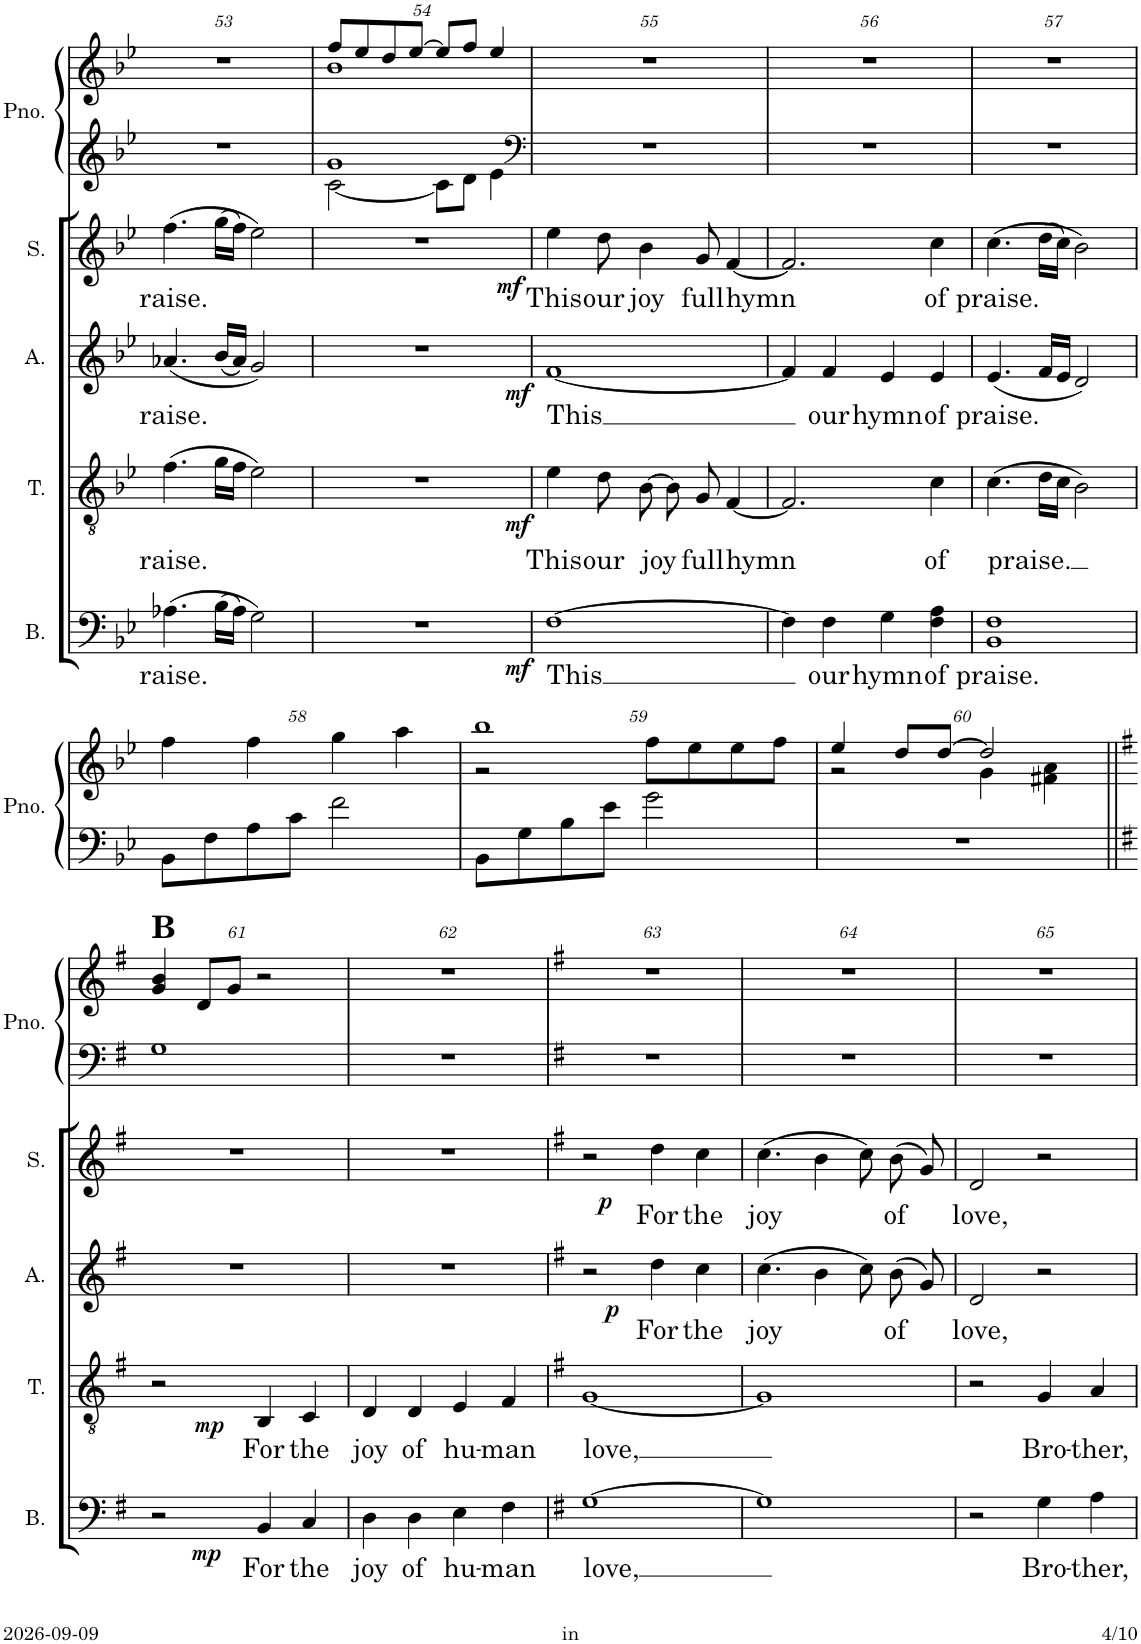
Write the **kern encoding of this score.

**kern	**text	**dynam	**kern	**text	**dynam	**kern	**text	**dynam	**kern	**text	**dynam	**kern	**kern
*part5	*part5	*part5	*part4	*part4	*part4	*part3	*part3	*part3	*part2	*part2	*part2	*part1	*part1
*staff6	*staff6	*staff6	*staff5	*staff5	*staff5	*staff4	*staff4	*staff4	*staff3	*staff3	*staff3	*staff2	*staff1
*I"Bass	*	*	*I"Tenor	*	*	*I"Alto	*	*	*I"Soprano	*	*	*I"Piano	*
*I'B.	*	*	*I'T.	*	*	*I'A.	*	*	*I'S.	*	*	*I'Pno.	*
!!LO:PB:g=z
*clefF4	*	*	*clefGv2	*	*	*clefG2	*	*	*clefG2	*	*	*clefG2	*clefG2
*k[b-e-]	*	*	*k[b-e-]	*	*	*k[b-e-]	*	*	*k[b-e-]	*	*	*k[b-e-]	*k[b-e-]
*M2/2	*	*	*M2/2	*	*	*M2/2	*	*	*M2/2	*	*	*M2/2	*M2/2
=53	=53	=53	=53	=53	=53	=53	=53	=53	=53	=53	=53	=53	=53
!	!LO:LY:b	!	!	!LO:LY:b	!	!	!LO:LY:b	!	!	!LO:LY:b	!	!	!
(4.A-X\	raise.	.	(4.f\	raise.	.	(4.a-X/	raise.	.	(4.ff\	raise.	.	1r	1r
(16B-\LL	.	.	16g\LL	.	.	(16b-/LL	.	.	(16gg\LL	.	.	.	.
16A-\JJ)	.	.	16f\JJ	.	.	16a-/JJ)	.	.	16ff\JJ)	.	.	.	.
2G\)	.	.	2e-\)	.	.	2g/)	.	.	2ee-\)	.	.	.	.
=54	=54	=54	=54	=54	=54	=54	=54	=54	=54	=54	=54	=54	=54
*	*	*	*	*	*	*	*	*	*	*	*	*^	*^
1r	.	.	1r	.	.	1r	.	.	1r	.	.	1g	[2c\	8ff/L	1b-
.	.	.	.	.	.	.	.	.	.	.	.	.	.	8ee-/	.
.	.	.	.	.	.	.	.	.	.	.	.	.	.	8dd/	.
.	.	.	.	.	.	.	.	.	.	.	.	.	.	[8ee-/J	.
.	.	.	.	.	.	.	.	.	.	.	.	.	8c\L]	8ee-/L]	.
.	.	.	.	.	.	.	.	.	.	.	.	.	8d\J	8ff/J	.
.	.	.	.	.	.	.	.	.	.	.	.	.	4e-\	4ee-/	.
*	*	*	*	*	*	*	*	*	*	*	*	*v	*v	*	*
*	*	*	*	*	*	*	*	*	*	*	*	*	*v	*v
=55	=55	=55	=55	=55	=55	=55	=55	=55	=55	=55	=55	=55	=55
*	*	*	*	*	*	*	*	*	*	*	*	*clefF4	*
*	*	*	*	*	*	*	*	*	*	*	*	*^	*
!	!LO:LY:b	!LO:DY:b	!	!LO:LY:b	!LO:DY:b	!	!LO:LY:b	!LO:DY:b	!	!LO:LY:b	!LO:DY:b	!	!	!
*	*	*	*	*	*	*	*	*	*	*	*	*v	*v	*
[1F	This	mf	4e-\	This	mf	[1f	This	mf	4ee-\	This	mf	1r	1r
!	!	!	!	!LO:LY:b	!	!	!	!	!	!LO:LY:b	!	!	!
.	.	.	8d\	our	.	.	.	.	8dd\	our	.	.	.
!	!	!	!	!LO:LY:b	!	!	!	!	!	!LO:LY:b	!	!	!
.	.	.	[8B-\	joy	.	.	.	.	4b-\	joy	.	.	.
.	.	.	8B-\]	.	.	.	.	.	.	.	.	.	.
!	!	!	!	!LO:LY:b	!	!	!	!	!	!LO:LY:b	!	!	!
.	.	.	8G/	full	.	.	.	.	8g/	full	.	.	.
!	!	!	!	!LO:LY:b	!	!	!	!	!	!LO:LY:b	!	!	!
.	.	.	[4F/	hymn	.	.	.	.	[4f/	hymn	.	.	.
=56	=56	=56	=56	=56	=56	=56	=56	=56	=56	=56	=56	=56	=56
4F\]	.	.	2.F/]	.	.	4f/]	.	.	2.f/]	.	.	1r	1r
!	!LO:LY:b	!	!	!	!	!	!LO:LY:b	!	!	!	!	!	!
4F\	our	.	.	.	.	4f/	our	.	.	.	.	.	.
!	!LO:LY:b	!	!	!	!	!	!LO:LY:b	!	!	!	!	!	!
4G\	hymn	.	.	.	.	4e-/	hymn	.	.	.	.	.	.
!	!LO:LY:b	!	!	!LO:LY:b	!	!	!LO:LY:b	!	!	!LO:LY:b	!	!	!
4F\ 4A\	of	.	4c\	of	.	4e-/	of	.	4cc\	of	.	.	.
=57	=57	=57	=57	=57	=57	=57	=57	=57	=57	=57	=57	=57	=57
!	!LO:LY:b	!	!	!LO:LY:b	!	!	!LO:LY:b	!	!	!LO:LY:b	!	!	!
1BB- 1F	praise.	.	(4.c\	praise.	.	(4.e-/	praise.	.	(4.cc\	praise.	.	1r	1r
.	.	.	16d\LL	.	.	16f/LL	.	.	(16dd\LL	.	.	.	.
.	.	.	16c\JJ	.	.	16e-/JJ	.	.	16cc\JJ)	.	.	.	.
.	.	.	2B-\)	.	.	2d/)	.	.	2b-\)	.	.	.	.
!!LO:LB:g=z
=58	=58	=58	=58	=58	=58	=58	=58	=58	=58	=58	=58	=58	=58
1r	.	.	1r	.	.	1r	.	.	1r	.	.	8BB-\L	4ff\
.	.	.	.	.	.	.	.	.	.	.	.	8F\	.
.	.	.	.	.	.	.	.	.	.	.	.	8A\	4ff\
.	.	.	.	.	.	.	.	.	.	.	.	8c\J	.
.	.	.	.	.	.	.	.	.	.	.	.	2f\	4gg\
.	.	.	.	.	.	.	.	.	.	.	.	.	4aa\
=59	=59	=59	=59	=59	=59	=59	=59	=59	=59	=59	=59	=59	=59
*	*	*	*	*	*	*	*	*	*	*	*	*	*^
1r	.	.	1r	.	.	1r	.	.	1r	.	.	8BB-\L	1bb-	2r
.	.	.	.	.	.	.	.	.	.	.	.	8G\	.	.
.	.	.	.	.	.	.	.	.	.	.	.	8B-\	.	.
.	.	.	.	.	.	.	.	.	.	.	.	8e-\J	.	.
.	.	.	.	.	.	.	.	.	.	.	.	2g\	.	8ff\L
.	.	.	.	.	.	.	.	.	.	.	.	.	.	8ee-\
.	.	.	.	.	.	.	.	.	.	.	.	.	.	8ee-\
.	.	.	.	.	.	.	.	.	.	.	.	.	.	8ff\J
=60	=60	=60	=60	=60	=60	=60	=60	=60	=60	=60	=60	=60	=60	=60
1r	.	.	1r	.	.	1r	.	.	1r	.	.	1r	4ee-/	2r
.	.	.	.	.	.	.	.	.	.	.	.	.	8dd/L	.
.	.	.	.	.	.	.	.	.	.	.	.	.	[8dd/J	.
.	.	.	.	.	.	.	.	.	.	.	.	.	2dd/]	4g\
.	.	.	.	.	.	.	.	.	.	.	.	.	.	4f#X\ 4a\
*	*	*	*	*	*	*	*	*	*	*	*	*	*v	*v
!!LO:LB:g=z
=61||	=61||	=61||	=61||	=61||	=61||	=61||	=61||	=61||	=61||	=61||	=61||	=61||	=61||
*k[f#]	*	*	*k[f#]	*	*	*k[f#]	*	*	*k[f#]	*	*	*k[f#]	*k[f#]
*	*	*	*	*	*	*	*	*	*	*	*	*	*^
!	!	!	!	!	!	!	!	!	!	!	!	!	!LO:TX:a:B:t=B	!
*	*	*	*	*	*	*	*	*	*	*	*	*	*v	*v
2r	.	.	2r	.	.	1r	.	.	1r	.	.	1G	4g/ 4b/
.	.	.	.	.	.	.	.	.	.	.	.	.	8d/L
.	.	.	.	.	.	.	.	.	.	.	.	.	8g/J
!	!LO:LY:b	!LO:DY:b	!	!LO:LY:b	!LO:DY:b	!	!	!	!	!	!	!	!
4BB/	For	mp	4BB/	For	mp	.	.	.	.	.	.	.	2r
!	!LO:LY:b	!	!	!LO:LY:b	!	!	!	!	!	!	!	!	!
4C/	the	.	4C/	the	.	.	.	.	.	.	.	.	.
=62	=62	=62	=62	=62	=62	=62	=62	=62	=62	=62	=62	=62	=62
!	!LO:LY:b	!	!	!LO:LY:b	!	!	!	!	!	!	!	!	!
4D\	joy	.	4D/	joy	.	1r	.	.	1r	.	.	1r	1r
!	!LO:LY:b	!	!	!LO:LY:b	!	!	!	!	!	!	!	!	!
4D\	of	.	4D/	of	.	.	.	.	.	.	.	.	.
!	!LO:LY:b	!	!	!LO:LY:b	!	!	!	!	!	!	!	!	!
4E\	hu-	.	4E/	hu-	.	.	.	.	.	.	.	.	.
!	!LO:LY:b	!	!	!LO:LY:b	!	!	!	!	!	!	!	!	!
4F#\	-man	.	4F#/	-man	.	.	.	.	.	.	.	.	.
=63	=63	=63	=63	=63	=63	=63	=63	=63	=63	=63	=63	=63	=63
*k[f#]	*	*	*k[f#]	*	*	*k[f#]	*	*	*k[f#]	*	*	*k[f#]	*k[f#]
!	!LO:LY:b	!	!	!LO:LY:b	!	!	!	!	!	!	!	!	!
[1G	love,	.	[1G	love,	.	2r	.	.	2r	.	.	1r	1r
!	!	!	!	!	!	!	!LO:LY:b	!LO:DY:b	!	!LO:LY:b	!LO:DY:b	!	!
.	.	.	.	.	.	4dd\	For	p	4dd\	For	p	.	.
!	!	!	!	!	!	!	!LO:LY:b	!	!	!LO:LY:b	!	!	!
.	.	.	.	.	.	4cc\	the	.	4cc\	the	.	.	.
=64	=64	=64	=64	=64	=64	=64	=64	=64	=64	=64	=64	=64	=64
!	!	!	!	!	!	!	!LO:LY:b	!	!	!LO:LY:b	!	!	!
1G]	.	.	1G]	.	.	(4.cc\	joy	.	(4.cc\	joy	.	1r	1r
.	.	.	.	.	.	4b\	.	.	4b\	.	.	.	.
.	.	.	.	.	.	8cc\)	.	.	8cc\)	.	.	.	.
!	!	!	!	!	!	!	!LO:LY:b	!	!	!LO:LY:b	!	!	!
.	.	.	.	.	.	(8b\	of	.	(8b\	of	.	.	.
.	.	.	.	.	.	8g/)	.	.	8g/)	.	.	.	.
=65	=65	=65	=65	=65	=65	=65	=65	=65	=65	=65	=65	=65	=65
!	!	!	!	!	!	!	!LO:LY:b	!	!	!LO:LY:b	!	!	!
2r	.	.	2r	.	.	2d/	love,	.	2d/	love,	.	1r	1r
!	!LO:LY:b	!	!	!LO:LY:b	!	!	!	!	!	!	!	!	!
4G\	Bro-	.	4G/	Bro-	.	2r	.	.	2r	.	.	.	.
!	!LO:LY:b	!	!	!LO:LY:b	!	!	!	!	!	!	!	!	!
4A\	-ther,	.	4A/	-ther,	.	.	.	.	.	.	.	.	.
=	=	=	=	=	=	=	=	=	=	=	=	=	=
*-	*-	*-	*-	*-	*-	*-	*-	*-	*-	*-	*-	*-	*-
